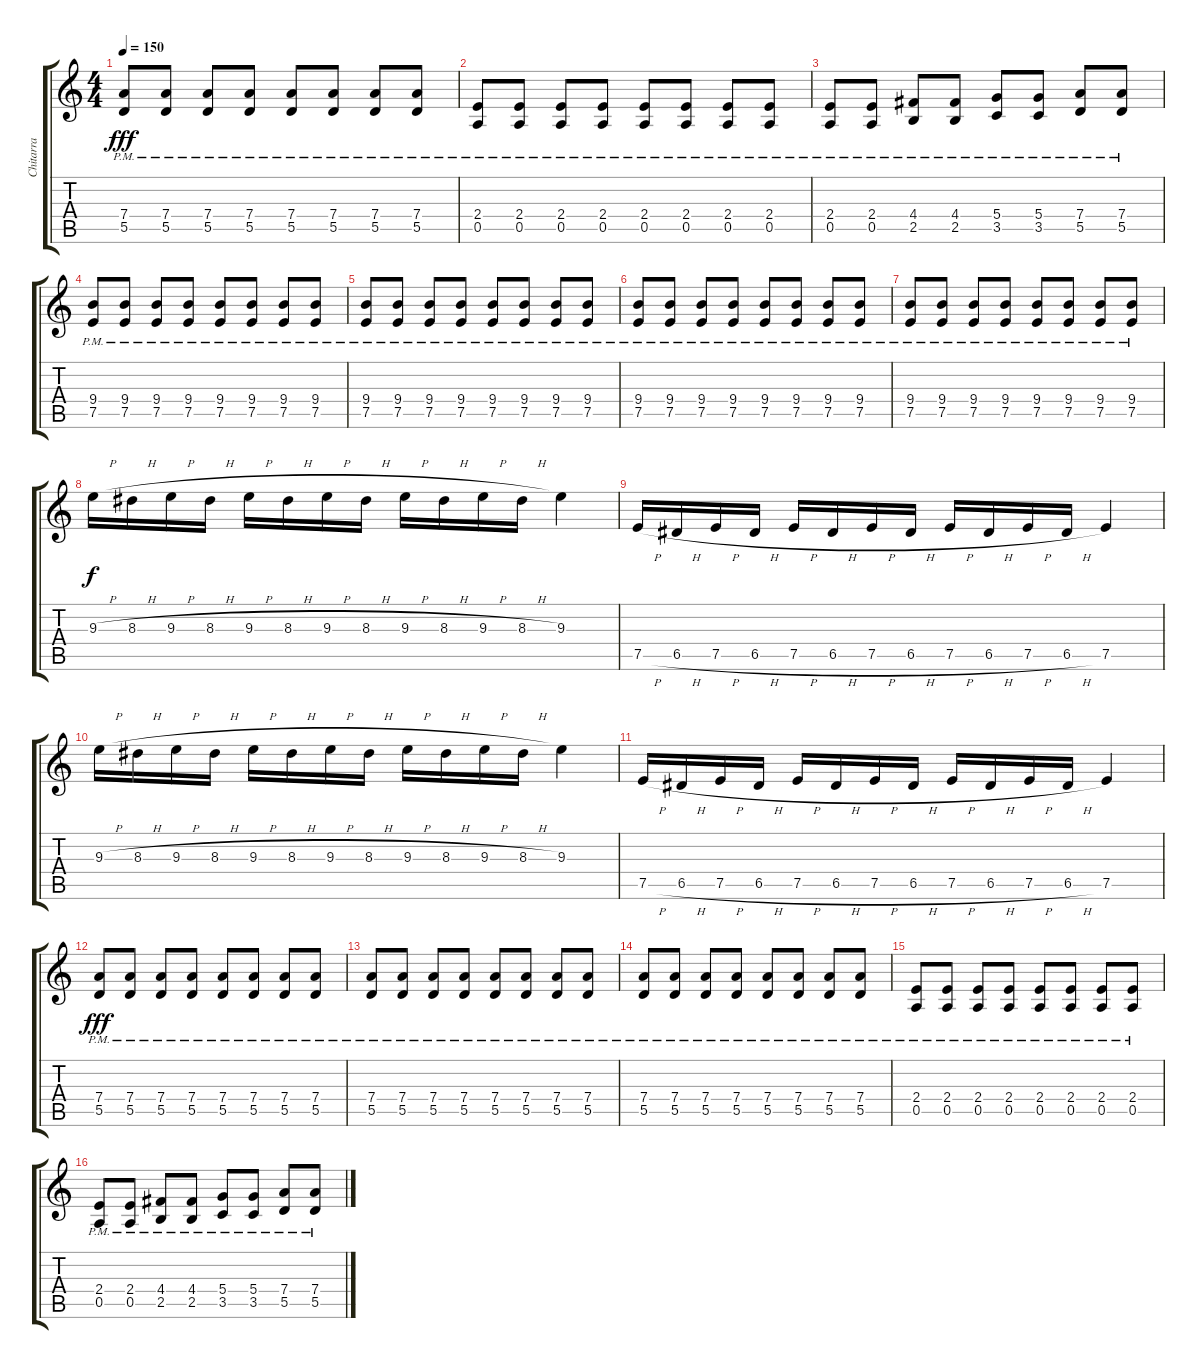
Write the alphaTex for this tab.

\track ("Chitarra" "Chitarra") {instrument overdrivenguitar}
\staff {score tabs}
\tuning (E4 B3 G3 D3 A2 E2) {hide}
\ts (4 4)
\tempo 150
\clef g2
\ks c
(7.4{pm} 5.5{pm}).8{dy fff} (7.4{pm} 5.5{pm}).8 (7.4{pm} 5.5{pm}).8 (7.4{pm} 5.5{pm}).8 (7.4{pm} 5.5{pm}).8 (7.4{pm} 5.5{pm}).8 (7.4{pm} 5.5{pm}).8 (7.4{pm} 5.5{pm}).8 |
(2.4{pm} 0.5{pm}).8 (2.4{pm} 0.5{pm}).8 (2.4{pm} 0.5{pm}).8 (2.4{pm} 0.5{pm}).8 (2.4{pm} 0.5{pm}).8 (2.4{pm} 0.5{pm}).8 (2.4{pm} 0.5{pm}).8 (2.4{pm} 0.5{pm}).8 |
(2.4{pm} 0.5{pm}).8 (2.4{pm} 0.5{pm}).8 (4.4{pm} 2.5{pm}).8 (4.4{pm} 2.5{pm}).8 (5.4{pm} 3.5{pm}).8 (5.4{pm} 3.5{pm}).8 (7.4{pm} 5.5{pm}).8 (7.4{pm} 5.5{pm}).8 |
(9.4{pm} 7.5{pm}).8 (9.4{pm} 7.5{pm}).8 (9.4{pm} 7.5{pm}).8 (9.4{pm} 7.5{pm}).8 (9.4{pm} 7.5{pm}).8 (9.4{pm} 7.5{pm}).8 (9.4{pm} 7.5{pm}).8 (9.4{pm} 7.5{pm}).8 |
(9.4{pm} 7.5{pm}).8 (9.4{pm} 7.5{pm}).8 (9.4{pm} 7.5{pm}).8 (9.4{pm} 7.5{pm}).8 (9.4{pm} 7.5{pm}).8 (9.4{pm} 7.5{pm}).8 (9.4{pm} 7.5{pm}).8 (9.4{pm} 7.5{pm}).8 |
(9.4{pm} 7.5{pm}).8 (9.4{pm} 7.5{pm}).8 (9.4{pm} 7.5{pm}).8 (9.4{pm} 7.5{pm}).8 (9.4{pm} 7.5{pm}).8 (9.4{pm} 7.5{pm}).8 (9.4{pm} 7.5{pm}).8 (9.4{pm} 7.5{pm}).8 |
(9.4{pm} 7.5{pm}).8 (9.4{pm} 7.5{pm}).8 (9.4{pm} 7.5{pm}).8 (9.4{pm} 7.5{pm}).8 (9.4{pm} 7.5{pm}).8 (9.4{pm} 7.5{pm}).8 (9.4{pm} 7.5{pm}).8 (9.4{pm} 7.5{pm}).8 |
9.3{h}.16{dy f} 8.3{h}.16 9.3{h}.16 8.3{h}.16 9.3{h}.16 8.3{h}.16 9.3{h}.16 8.3{h}.16 9.3{h}.16 8.3{h}.16 9.3{h}.16 8.3{h}.16 9.3.4 |
7.5{h}.16 6.5{h}.16 7.5{h}.16 6.5{h}.16 7.5{h}.16 6.5{h}.16 7.5{h}.16 6.5{h}.16 7.5{h}.16 6.5{h}.16 7.5{h}.16 6.5{h}.16 7.5.4 |
9.3{h}.16 8.3{h}.16 9.3{h}.16 8.3{h}.16 9.3{h}.16 8.3{h}.16 9.3{h}.16 8.3{h}.16 9.3{h}.16 8.3{h}.16 9.3{h}.16 8.3{h}.16 9.3.4 |
7.5{h}.16 6.5{h}.16 7.5{h}.16 6.5{h}.16 7.5{h}.16 6.5{h}.16 7.5{h}.16 6.5{h}.16 7.5{h}.16 6.5{h}.16 7.5{h}.16 6.5{h}.16 7.5.4 |
(7.4{pm} 5.5{pm}).8{dy fff instrument distortionguitar} (7.4{pm} 5.5{pm}).8 (7.4{pm} 5.5{pm}).8 (7.4{pm} 5.5{pm}).8 (7.4{pm} 5.5{pm}).8 (7.4{pm} 5.5{pm}).8 (7.4{pm} 5.5{pm}).8 (7.4{pm} 5.5{pm}).8 |
(7.4{pm} 5.5{pm}).8 (7.4{pm} 5.5{pm}).8 (7.4{pm} 5.5{pm}).8 (7.4{pm} 5.5{pm}).8 (7.4{pm} 5.5{pm}).8 (7.4{pm} 5.5{pm}).8 (7.4{pm} 5.5{pm}).8 (7.4{pm} 5.5{pm}).8 |
(7.4{pm} 5.5{pm}).8 (7.4{pm} 5.5{pm}).8 (7.4{pm} 5.5{pm}).8 (7.4{pm} 5.5{pm}).8 (7.4{pm} 5.5{pm}).8 (7.4{pm} 5.5{pm}).8 (7.4{pm} 5.5{pm}).8 (7.4{pm} 5.5{pm}).8 |
(2.4{pm} 0.5{pm}).8 (2.4{pm} 0.5{pm}).8 (2.4{pm} 0.5{pm}).8 (2.4{pm} 0.5{pm}).8 (2.4{pm} 0.5{pm}).8 (2.4{pm} 0.5{pm}).8 (2.4{pm} 0.5{pm}).8 (2.4{pm} 0.5{pm}).8 |
(2.4{pm} 0.5{pm}).8 (2.4{pm} 0.5{pm}).8 (4.4{pm} 2.5{pm}).8 (4.4{pm} 2.5{pm}).8 (5.4{pm} 3.5{pm}).8 (5.4{pm} 3.5{pm}).8 (7.4{pm} 5.5{pm}).8 (7.4{pm} 5.5{pm}).8
